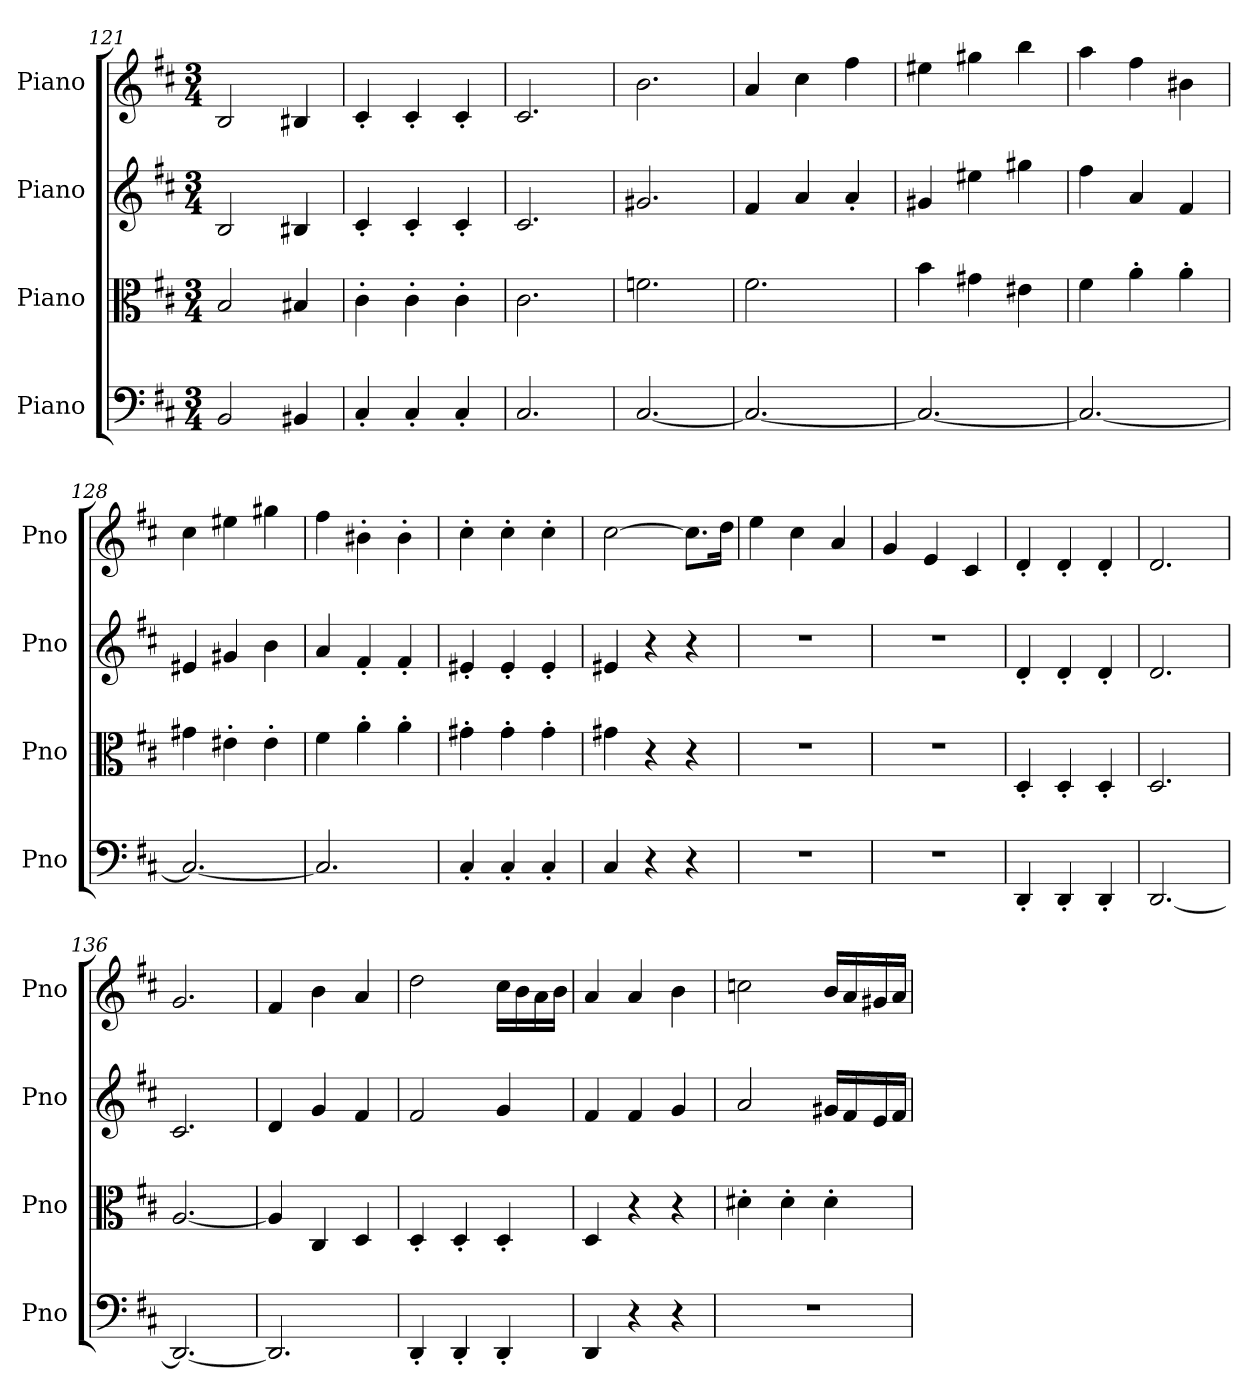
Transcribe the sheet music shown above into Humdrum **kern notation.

**kern	**kern	**kern	**kern
*part4	*part3	*part2	*part1
*staff4	*staff3	*staff2	*staff1
*I"Piano	*I"Piano	*I"Piano	*I"Piano
*I'Pno	*I'Pno	*I'Pno	*I'Pno
!!LO:LB:g=z
*clefF4	*clefC3	*clefG2	*clefG2
*k[f#c#]	*k[f#c#]	*k[f#c#]	*k[f#c#]
*M3/4	*M3/4	*M3/4	*M3/4
=121	=121	=121	=121
2BB/	2B/	2B/	2B/
4BB#X/	4B#X/	4B#X/	4B#X/
=122	=122	=122	=122
4C#'/	4c#'\	4c#'/	4c#'/
4C#'/	4c#'\	4c#'/	4c#'/
4C#'/	4c#'\	4c#'/	4c#'/
=123	=123	=123	=123
2.C#/	2.c#\	2.c#/	2.c#/
=124	=124	=124	=124
[2.C#/	2.fn\	2.g#X/	2.b\
=125	=125	=125	=125
2.C#/_	2.f#\	4f#/	4a/
.	.	4a/	4cc#\
.	.	4a'/	4ff#\
=126	=126	=126	=126
2.C#/_	4b\	4g#X/	4ee#X\
.	4g#X\	4ee#X\	4gg#X\
.	4e#X\	4gg#X\	4bb\
=127	=127	=127	=127
2.C#/_	4f#\	4ff#\	4aa\
.	4a'\	4a/	4ff#\
.	4a'\	4f#/	4b#X\
=128	=128	=128	=128
2.C#/_	4g#X\	4e#X/	4cc#\
.	4e#X'\	4g#X/	4ee#X\
.	4e#'\	4b\	4gg#X\
=129	=129	=129	=129
2.C#/]	4f#\	4a/	4ff#\
.	4a'\	4f#'/	4b#X'\
.	4a'\	4f#'/	4b#'\
=130	=130	=130	=130
4C#'/	4g#X'\	4e#X'/	4cc#'\
4C#'/	4g#'\	4e#'/	4cc#'\
4C#'/	4g#'\	4e#'/	4cc#'\
!!LO:PB:g=z
=131	=131	=131	=131
4C#/	4g#X\	4e#X/	[2cc#\
4r	4r	4r	.
4r	4r	4r	8.cc#\L]
.	.	.	16dd\Jk
=132	=132	=132	=132
2.r	2.r	2.r	4ee\
.	.	.	4cc#\
.	.	.	4a/
=133	=133	=133	=133
2.r	2.r	2.r	4g/
.	.	.	4e/
.	.	.	4c#/
=134	=134	=134	=134
4DD'/	4D'/	4d'/	4d'/
4DD'/	4D'/	4d'/	4d'/
4DD'/	4D'/	4d'/	4d'/
=135	=135	=135	=135
[2.DD/	2.D/	2.d/	2.d/
=136	=136	=136	=136
2.DD/_	[2.A/	2.c#/	2.g/
=137	=137	=137	=137
2.DD/]	4A/]	4d/	4f#/
.	4C#/	4g/	4b\
.	4D/	4f#/	4a/
=138	=138	=138	=138
4DD'/	4D'/	2f#/	2dd\
4DD'/	4D'/	.	.
4DD'/	4D'/	4g/	16cc#\LL
.	.	.	16b\
.	.	.	16a\
.	.	.	16b\JJ
=139	=139	=139	=139
4DD/	4D/	4f#/	4a/
4r	4r	4f#/	4a/
4r	4r	4g/	4b\
!!LO:LB:g=z
=140	=140	=140	=140
2.r	4d#X'\	2a/	2ccn\
.	4d#'\	.	.
.	4d#'\	16g#X/LL	16b/LL
.	.	16f#/	16a/
.	.	16e/	16g#X/
.	.	16f#/JJ	16a/JJ
=	=	=	=
*-	*-	*-	*-
